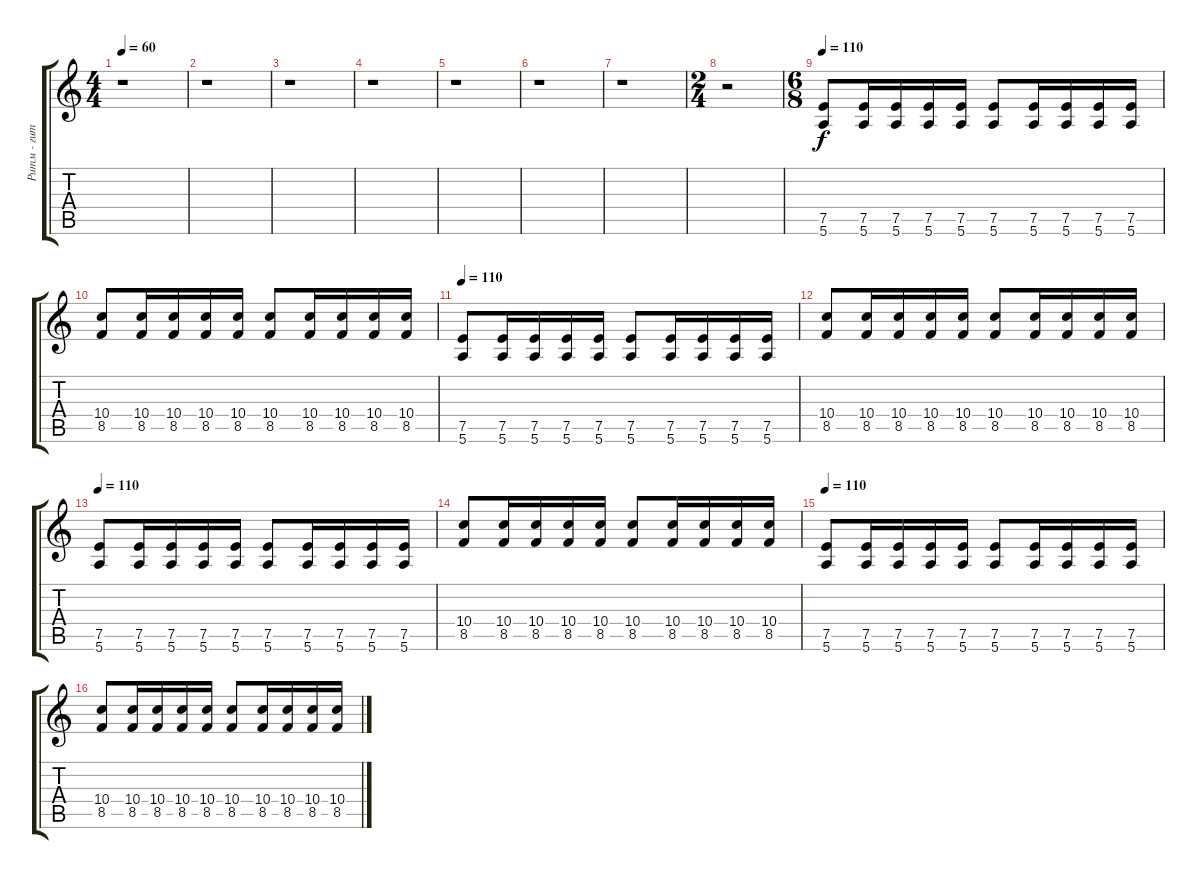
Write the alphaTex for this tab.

\track ("Ритм - гитара" "Ритм - гит") {instrument distortionguitar}
\staff {score tabs}
\tuning (E4 B3 G3 D3 A2 E2) {hide}
\ts (4 4)
\tempo 60
\clef g2
\ks c
r.1{dy f} |
r.1 |
r.1 |
r.1 |
r.1 |
r.1 |
r.1 |
\ts (2 4)
r.2 |
\ts (6 8)
\tempo 110
(7.5 5.6).8 (7.5 5.6).16 (7.5 5.6).16 (7.5 5.6).16 (7.5 5.6).16 (7.5 5.6).8 (7.5 5.6).16 (7.5 5.6).16 (7.5 5.6).16 (7.5 5.6).16 |
(10.4 8.5).8 (10.4 8.5).16 (10.4 8.5).16 (10.4 8.5).16 (10.4 8.5).16 (10.4 8.5).8 (10.4 8.5).16 (10.4 8.5).16 (10.4 8.5).16 (10.4 8.5).16 |
\tempo 110
(7.5 5.6).8 (7.5 5.6).16 (7.5 5.6).16 (7.5 5.6).16 (7.5 5.6).16 (7.5 5.6).8 (7.5 5.6).16 (7.5 5.6).16 (7.5 5.6).16 (7.5 5.6).16 |
(10.4 8.5).8 (10.4 8.5).16 (10.4 8.5).16 (10.4 8.5).16 (10.4 8.5).16 (10.4 8.5).8 (10.4 8.5).16 (10.4 8.5).16 (10.4 8.5).16 (10.4 8.5).16 |
\tempo 110
(7.5 5.6).8 (7.5 5.6).16 (7.5 5.6).16 (7.5 5.6).16 (7.5 5.6).16 (7.5 5.6).8 (7.5 5.6).16 (7.5 5.6).16 (7.5 5.6).16 (7.5 5.6).16 |
(10.4 8.5).8 (10.4 8.5).16 (10.4 8.5).16 (10.4 8.5).16 (10.4 8.5).16 (10.4 8.5).8 (10.4 8.5).16 (10.4 8.5).16 (10.4 8.5).16 (10.4 8.5).16 |
\tempo 110
(7.5 5.6).8 (7.5 5.6).16 (7.5 5.6).16 (7.5 5.6).16 (7.5 5.6).16 (7.5 5.6).8 (7.5 5.6).16 (7.5 5.6).16 (7.5 5.6).16 (7.5 5.6).16 |
(10.4 8.5).8 (10.4 8.5).16 (10.4 8.5).16 (10.4 8.5).16 (10.4 8.5).16 (10.4 8.5).8 (10.4 8.5).16 (10.4 8.5).16 (10.4 8.5).16 (10.4 8.5).16
